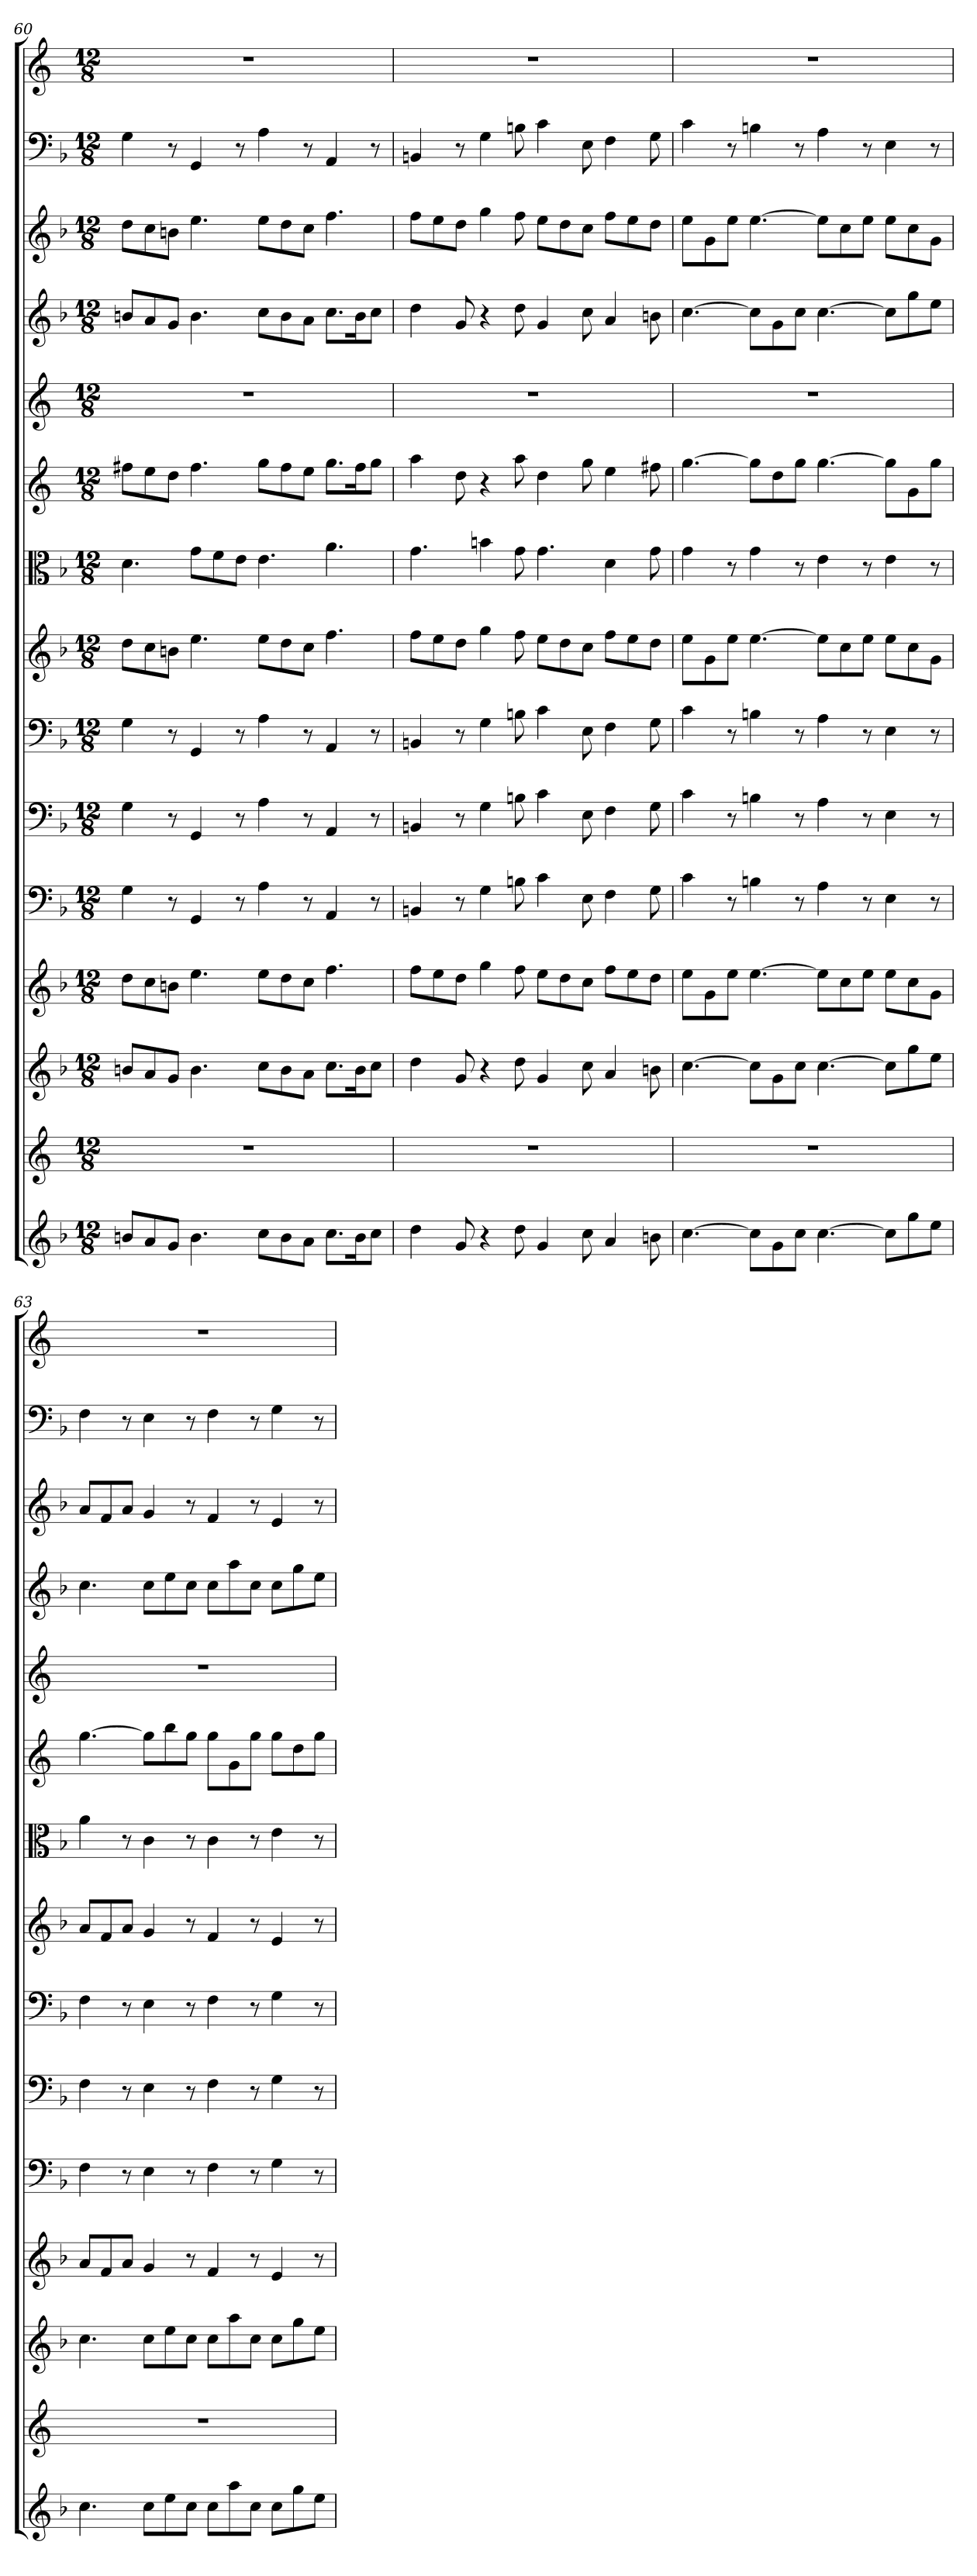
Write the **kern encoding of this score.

**kern	**kern	**kern	**kern	**kern	**kern	**kern	**kern	**kern	**kern	**kern	**kern	**kern	**kern	**kern
*part15	*part14	*part13	*part12	*part11	*part10	*part9	*part8	*part7	*part6	*part5	*part4	*part3	*part2	*part1
*staff15	*staff14	*staff13	*staff12	*staff11	*staff10	*staff9	*staff8	*staff7	*staff6	*staff5	*staff4	*staff3	*staff2	*staff1
*clefG2	*clefG2	*clefG2	*clefG2	*clefF4	*clefF4	*clefF4	*clefG2	*clefC3	*clefG2	*clefG2	*clefG2	*clefG2	*clefF4	*clefG2
*k[b-]	*k[]	*k[b-]	*k[b-]	*k[b-]	*k[b-]	*k[b-]	*k[b-]	*k[b-]	*k[]	*k[]	*k[b-]	*k[b-]	*k[b-]	*k[]
*M12/8	*M12/8	*M12/8	*M12/8	*M12/8	*M12/8	*M12/8	*M12/8	*M12/8	*M12/8	*M12/8	*M12/8	*M12/8	*M12/8	*M12/8
=60	=60	=60	=60	=60	=60	=60	=60	=60	=60	=60	=60	=60	=60	=60
8bn/L	1.r	8bn/L	8dd\L	4G\	4G\	4G\	8dd\L	4.d\	8ff#X\L	1.r	8bn/L	8dd\L	4G\	1.r
8a/	.	8a/	8cc\	.	.	.	8cc\	.	8ee\	.	8a/	8cc\	.	.
8g/J	.	8g/J	8bn\J	8r	8r	8r	8bn\J	.	8dd\J	.	8g/J	8bn\J	8r	.
4.b\	.	4.b\	4.ee\	4GG/	4GG/	4GG/	4.ee\	8g\L	4.ff#\	.	4.b\	4.ee\	4GG/	.
.	.	.	.	.	.	.	.	8f\	.	.	.	.	.	.
.	.	.	.	8r	8r	8r	.	8e\J	.	.	.	.	8r	.
8cc\L	.	8cc\L	8ee\L	4A\	4A\	4A\	8ee\L	4.e\	8gg\L	.	8cc\L	8ee\L	4A\	.
8b\	.	8b\	8dd\	.	.	.	8dd\	.	8ff#\	.	8b\	8dd\	.	.
8a\J	.	8a\J	8cc\J	8r	8r	8r	8cc\J	.	8ee\J	.	8a\J	8cc\J	8r	.
8.cc\L	.	8.cc\L	4.ff\	4AA/	4AA/	4AA/	4.ff\	4.a\	8.gg\L	.	8.cc\L	4.ff\	4AA/	.
16b\K	.	16b\K	.	.	.	.	.	.	16ff#\K	.	16b\K	.	.	.
8cc\J	.	8cc\J	.	8r	8r	8r	.	.	8gg\J	.	8cc\J	.	8r	.
=61	=61	=61	=61	=61	=61	=61	=61	=61	=61	=61	=61	=61	=61	=61
4dd\	1.r	4dd\	8ff\L	4BBn/	4BBn/	4BBn/	8ff\L	4.g\	4aa\	1.r	4dd\	8ff\L	4BBn/	1.r
.	.	.	8ee\	.	.	.	8ee\	.	.	.	.	8ee\	.	.
8g/	.	8g/	8dd\J	8r	8r	8r	8dd\J	.	8dd\	.	8g/	8dd\J	8r	.
4r	.	4r	4gg\	4G\	4G\	4G\	4gg\	4bn\	4r	.	4r	4gg\	4G\	.
8dd\	.	8dd\	8ff\	8Bn\	8Bn\	8Bn\	8ff\	8g\	8aa\	.	8dd\	8ff\	8Bn\	.
4g/	.	4g/	8ee\L	4c\	4c\	4c\	8ee\L	4.g\	4dd\	.	4g/	8ee\L	4c\	.
.	.	.	8dd\	.	.	.	8dd\	.	.	.	.	8dd\	.	.
8cc\	.	8cc\	8cc\J	8E\	8E\	8E\	8cc\J	.	8gg\	.	8cc\	8cc\J	8E\	.
4a/	.	4a/	8ff\L	4F\	4F\	4F\	8ff\L	4d\	4ee\	.	4a/	8ff\L	4F\	.
.	.	.	8ee\	.	.	.	8ee\	.	.	.	.	8ee\	.	.
8bn\	.	8bn\	8dd\J	8G\	8G\	8G\	8dd\J	8g\	8ff#X\	.	8bn\	8dd\J	8G\	.
=62	=62	=62	=62	=62	=62	=62	=62	=62	=62	=62	=62	=62	=62	=62
[4.cc\	1.r	[4.cc\	8ee\L	4c\	4c\	4c\	8ee\L	4g\	[4.gg\	1.r	[4.cc\	8ee\L	4c\	1.r
.	.	.	8g\	.	.	.	8g\	.	.	.	.	8g\	.	.
.	.	.	8ee\J	8r	8r	8r	8ee\J	8r	.	.	.	8ee\J	8r	.
8cc\L]	.	8cc\L]	[4.ee\	4Bn\	4Bn\	4Bn\	[4.ee\	4g\	8gg\L]	.	8cc\L]	[4.ee\	4Bn\	.
8g\	.	8g\	.	.	.	.	.	.	8dd\	.	8g\	.	.	.
8cc\J	.	8cc\J	.	8r	8r	8r	.	8r	8gg\J	.	8cc\J	.	8r	.
[4.cc\	.	[4.cc\	8ee\L]	4A\	4A\	4A\	8ee\L]	4e\	[4.gg\	.	[4.cc\	8ee\L]	4A\	.
.	.	.	8cc\	.	.	.	8cc\	.	.	.	.	8cc\	.	.
.	.	.	8ee\J	8r	8r	8r	8ee\J	8r	.	.	.	8ee\J	8r	.
8cc\L]	.	8cc\L]	8ee\L	4E\	4E\	4E\	8ee\L	4e\	8gg\L]	.	8cc\L]	8ee\L	4E\	.
8gg\	.	8gg\	8cc\	.	.	.	8cc\	.	8g\	.	8gg\	8cc\	.	.
8ee\J	.	8ee\J	8g\J	8r	8r	8r	8g\J	8r	8gg\J	.	8ee\J	8g\J	8r	.
=63	=63	=63	=63	=63	=63	=63	=63	=63	=63	=63	=63	=63	=63	=63
4.cc\	1.r	4.cc\	8a/L	4F\	4F\	4F\	8a/L	4a\	[4.gg\	1.r	4.cc\	8a/L	4F\	1.r
.	.	.	8f/	.	.	.	8f/	.	.	.	.	8f/	.	.
.	.	.	8a/J	8r	8r	8r	8a/J	8r	.	.	.	8a/J	8r	.
8cc\L	.	8cc\L	4g/	4E\	4E\	4E\	4g/	4c\	8gg\L]	.	8cc\L	4g/	4E\	.
8ee\	.	8ee\	.	.	.	.	.	.	8bb\	.	8ee\	.	.	.
8cc\J	.	8cc\J	8r	8r	8r	8r	8r	8r	8gg\J	.	8cc\J	8r	8r	.
8cc\L	.	8cc\L	4f/	4F\	4F\	4F\	4f/	4c\	8gg\L	.	8cc\L	4f/	4F\	.
8aa\	.	8aa\	.	.	.	.	.	.	8g\	.	8aa\	.	.	.
8cc\J	.	8cc\J	8r	8r	8r	8r	8r	8r	8gg\J	.	8cc\J	8r	8r	.
8cc\L	.	8cc\L	4e/	4G\	4G\	4G\	4e/	4e\	8gg\L	.	8cc\L	4e/	4G\	.
8gg\	.	8gg\	.	.	.	.	.	.	8dd\	.	8gg\	.	.	.
8ee\J	.	8ee\J	8r	8r	8r	8r	8r	8r	8gg\J	.	8ee\J	8r	8r	.
=	=	=	=	=	=	=	=	=	=	=	=	=	=	=
*-	*-	*-	*-	*-	*-	*-	*-	*-	*-	*-	*-	*-	*-	*-
